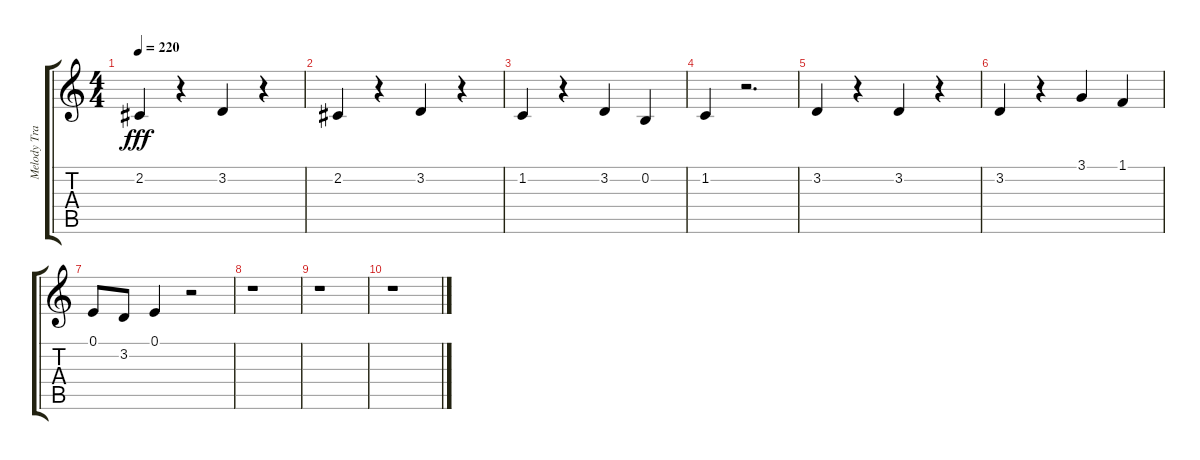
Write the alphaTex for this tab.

\track ("Melody Track" "Melody Tra") {instrument synthvoice}
\staff {score tabs}
\tuning (E4 B3 G3 D3 A2 E2) {hide}
\ts (4 4)
\tempo 220
\clef g2
\ks c
2.2.4{dy fff} r.4 3.2.4 r.4 |
2.2.4 r.4 3.2.4 r.4 |
1.2.4 r.4 3.2.4 0.2.4 |
1.2.4 r.2{d} |
3.2.4 r.4 3.2.4 r.4 |
3.2.4 r.4 3.1.4 1.1.4 |
0.1.8 3.2.8 0.1.4 r.2 |
r.1 |
r.1 |
r.1
